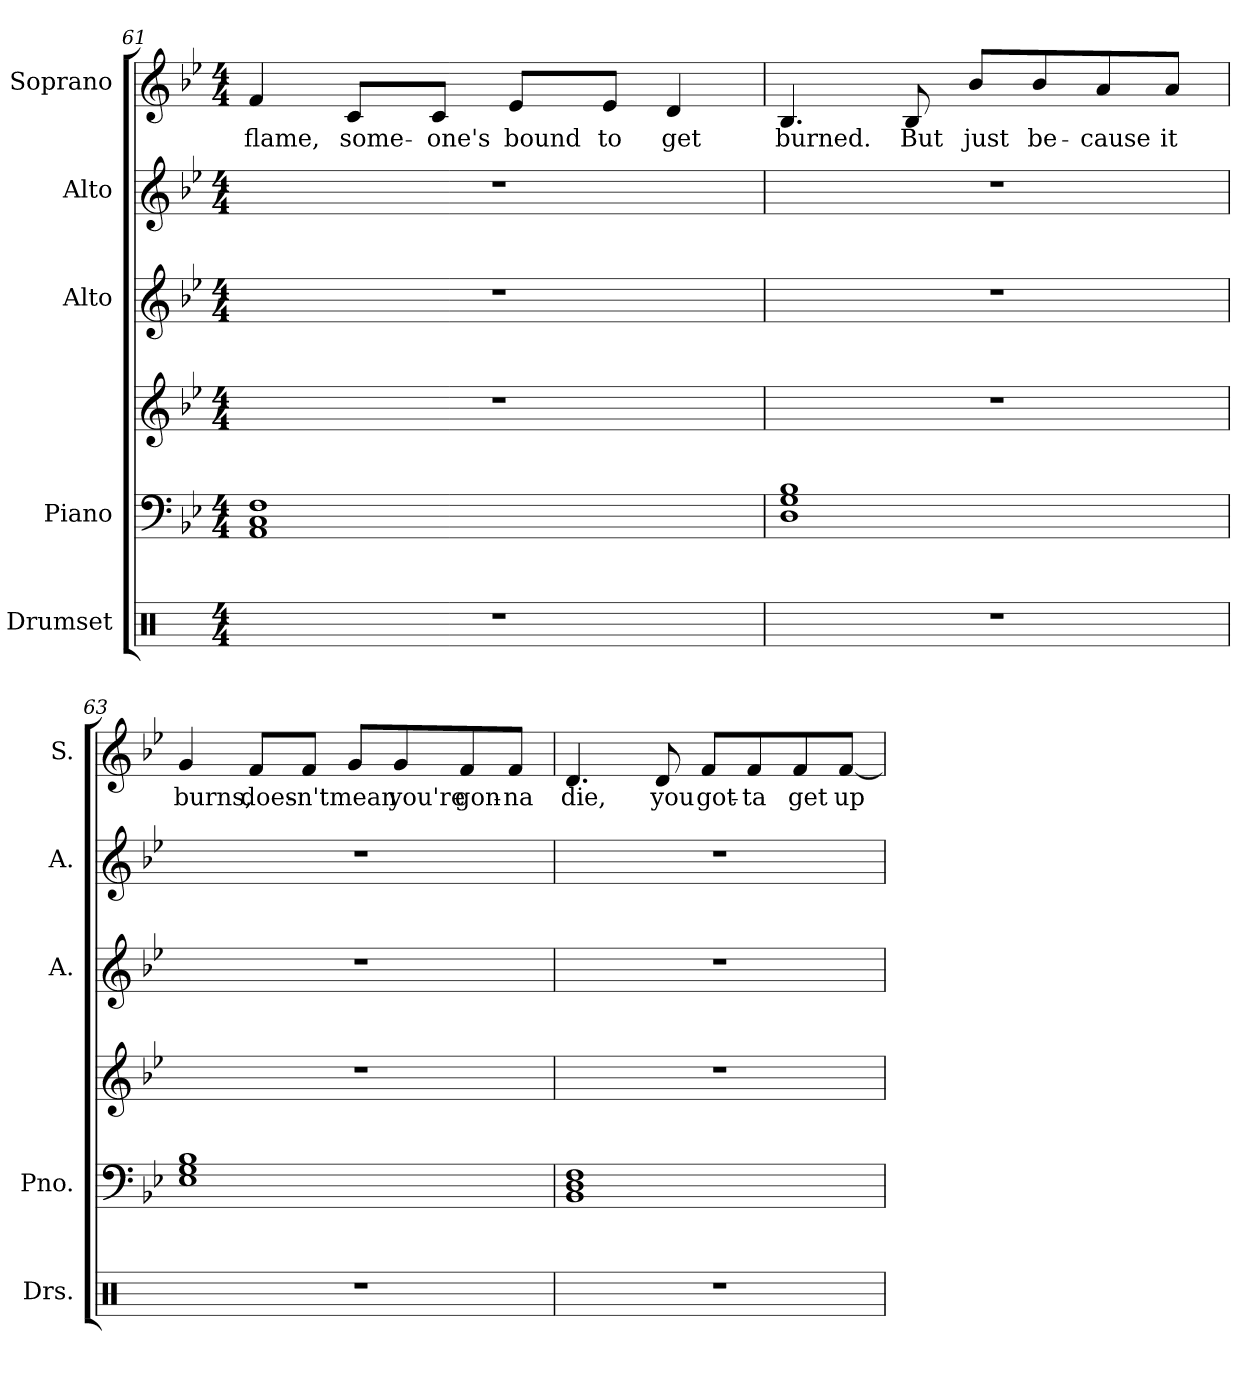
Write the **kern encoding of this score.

**kern	**kern	**kern	**kern	**kern	**kern	**text
*part5	*part4	*part4	*part3	*part2	*part1	*part1
*staff6	*staff5	*staff4	*staff3	*staff2	*staff1	*staff1
*I"Drumset	*I"Piano	*	*I"Alto	*I"Alto	*I"Soprano	*
*I'Drs.	*I'Pno.	*	*I'A.	*I'A.	*I'S.	*
!!LO:PB:g=z
*clefX	*clefF4	*clefG2	*clefG2	*clefG2	*clefG2	*
*k[]	*k[b-e-]	*k[b-e-]	*k[b-e-]	*k[b-e-]	*k[b-e-]	*
*M4/4	*M4/4	*M4/4	*M4/4	*M4/4	*M4/4	*
=61	=61	=61	=61	=61	=61	=61
1r	1AA 1C 1F	1r	1r	1r	4f/	flame,
.	.	.	.	.	8c/L	some-
.	.	.	.	.	8c/J	-one's
.	.	.	.	.	8e-/L	bound
.	.	.	.	.	8e-/J	to
.	.	.	.	.	4d/	get
=62	=62	=62	=62	=62	=62	=62
1r	1D 1G 1B-	1r	1r	1r	4.B-/	burned.
.	.	.	.	.	8B-/	But
.	.	.	.	.	8b-/L	just
.	.	.	.	.	8b-/	be-
.	.	.	.	.	8a/	-cause
.	.	.	.	.	8a/J	it
=63	=63	=63	=63	=63	=63	=63
1r	1E- 1G 1B-	1r	1r	1r	4g/	burns,
.	.	.	.	.	8f/L	does-
.	.	.	.	.	8f/J	-n't
.	.	.	.	.	8g/L	mean
.	.	.	.	.	8g/	you're
.	.	.	.	.	8f/	gon-
.	.	.	.	.	8f/J	-na
=64	=64	=64	=64	=64	=64	=64
1r	1BB- 1D 1F	1r	1r	1r	4.d/	die,
.	.	.	.	.	8d/	you
.	.	.	.	.	8f/L	got-
.	.	.	.	.	8f/	-ta
.	.	.	.	.	8f/	get
.	.	.	.	.	[8f/J	up
=	=	=	=	=	=	=
*-	*-	*-	*-	*-	*-	*-
